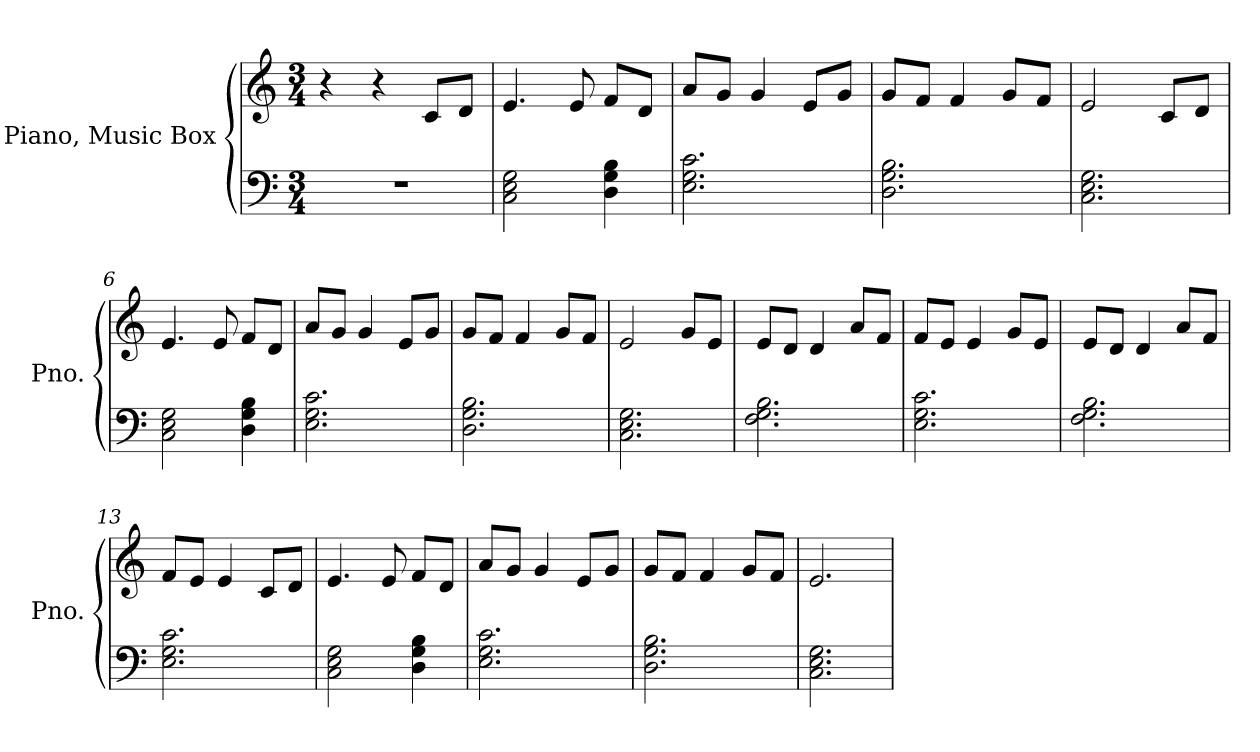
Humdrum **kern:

**kern	**kern
*part2	*part1
*staff2	*staff1
*I"Piano, Music Box	*I"Piano, Music Box
*I'Pno.	*I'Pno.
*clefF4	*clefG2
*k[]	*k[]
*M3/4	*M3/4
*MM90	*MM90
=1	=1
2.r	4r
.	4r
.	8c/L
.	8d/J
=2	=2
2C\ 2E\ 2G\	4.e/
.	8e/
4D\ 4G\ 4B\	8f/L
.	8d/J
=3	=3
2.E\ 2.G\ 2.c\	8a/L
.	8g/J
.	4g/
.	8e/L
.	8g/J
=4	=4
2.D\ 2.G\ 2.B\	8g/L
.	8f/J
.	4f/
.	8g/L
.	8f/J
=5	=5
2.C\ 2.E\ 2.G\	2e/
.	8c/L
.	8d/J
=6	=6
2C\ 2E\ 2G\	4.e/
.	8e/
4D\ 4G\ 4B\	8f/L
.	8d/J
!!LO:LB:g=z
=7	=7
2.E\ 2.G\ 2.c\	8a/L
.	8g/J
.	4g/
.	8e/L
.	8g/J
=8	=8
2.D\ 2.G\ 2.B\	8g/L
.	8f/J
.	4f/
.	8g/L
.	8f/J
=9	=9
2.C\ 2.E\ 2.G\	2e/
.	8g/L
.	8e/J
=10	=10
2.F\ 2.G\ 2.B\	8e/L
.	8d/J
.	4d/
.	8a/L
.	8f/J
=11	=11
2.E\ 2.G\ 2.c\	8f/L
.	8e/J
.	4e/
.	8g/L
.	8e/J
=12	=12
2.F\ 2.G\ 2.B\	8e/L
.	8d/J
.	4d/
.	8a/L
.	8f/J
=13	=13
2.E\ 2.G\ 2.c\	8f/L
.	8e/J
.	4e/
.	8c/L
.	8d/J
!!LO:LB:g=z
=14	=14
2C\ 2E\ 2G\	4.e/
.	8e/
4D\ 4G\ 4B\	8f/L
.	8d/J
=15	=15
2.E\ 2.G\ 2.c\	8a/L
.	8g/J
.	4g/
.	8e/L
.	8g/J
=16	=16
2.D\ 2.G\ 2.B\	8g/L
.	8f/J
.	4f/
.	8g/L
.	8f/J
=17	=17
2.C\ 2.E\ 2.G\	2.e/
=	=
*-	*-
